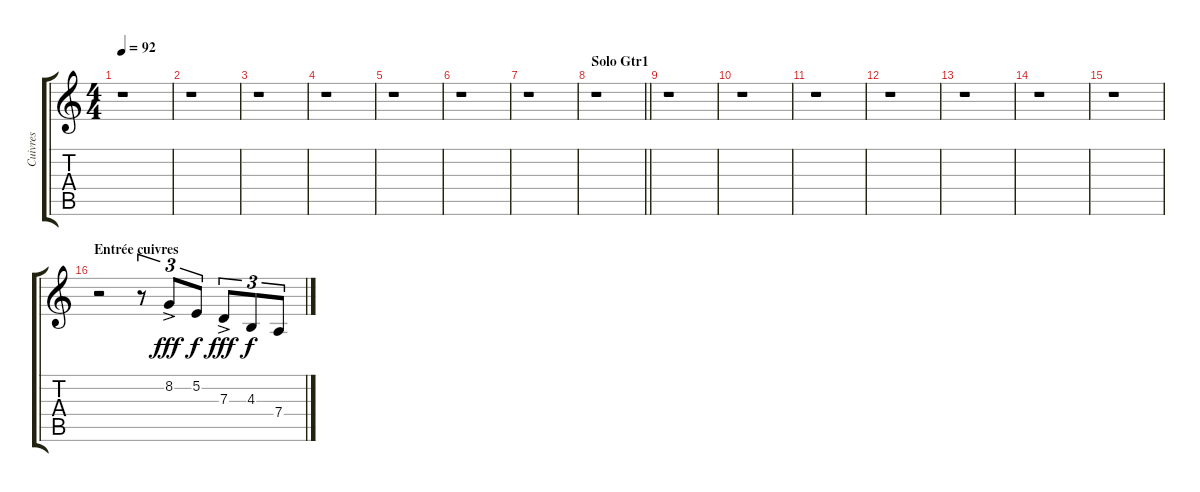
\track ("Cuivres" "Cuivres") {instrument brasssection}
\staff {score tabs}
\tuning (E4 B3 G3 D3 A2 E2) {hide}
\ts (4 4)
\tempo 92
\clef g2
\ks c
r.1{dy fff} |
r.1 |
r.1 |
r.1 |
r.1 |
r.1 |
r.1 |
\section ("" "Solo Gtr1")
\barLineRight lightlight
r.1 |
r.1 |
r.1 |
r.1 |
r.1 |
r.1 |
r.1 |
r.1 |
\section ("" "Entrée cuivres")
r.2 r.8{tu (3 2)} 8.2{ac}.8{tu (3 2)} 5.2.8{tu (3 2) dy f} 7.3{ac}.8{tu (3 2) dy fff} 4.3.8{tu (3 2) dy f} 7.4.8{tu (3 2)}
